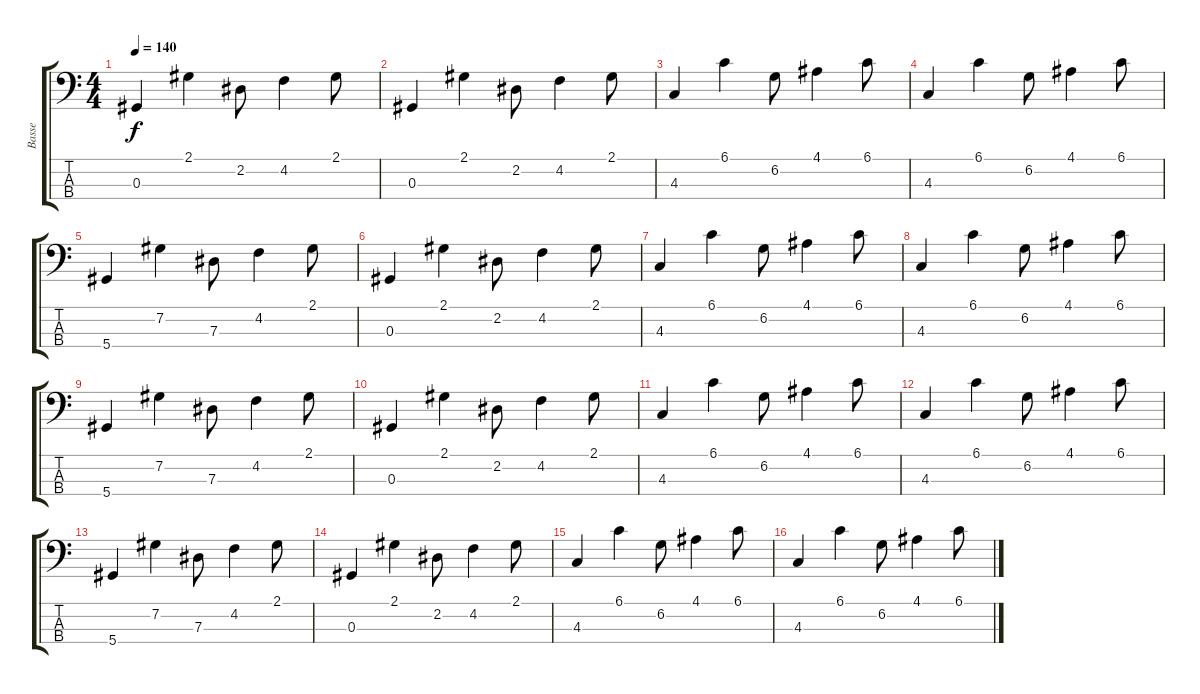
\track ("Basse" "Basse") {instrument electricbassfinger}
\staff {score tabs}
\tuning (Gb2 Db2 Ab1 Eb1) {hide}
\ts (4 4)
\tempo 140
\clef f4
\ks c
0.3.4{dy f} 2.1.4 2.2.8 4.2.4 2.1.8 |
0.3.4 2.1.4 2.2.8 4.2.4 2.1.8 |
4.3.4 6.1.4 6.2.8 4.1.4 6.1.8 |
4.3.4 6.1.4 6.2.8 4.1.4 6.1.8 |
5.4.4 7.2.4 7.3.8 4.2.4 2.1.8 |
0.3.4 2.1.4 2.2.8 4.2.4 2.1.8 |
4.3.4 6.1.4 6.2.8 4.1.4 6.1.8 |
4.3.4 6.1.4 6.2.8 4.1.4 6.1.8 |
5.4.4 7.2.4 7.3.8 4.2.4 2.1.8 |
0.3.4 2.1.4 2.2.8 4.2.4 2.1.8 |
4.3.4 6.1.4 6.2.8 4.1.4 6.1.8 |
4.3.4 6.1.4 6.2.8 4.1.4 6.1.8 |
5.4.4 7.2.4 7.3.8 4.2.4 2.1.8 |
0.3.4 2.1.4 2.2.8 4.2.4 2.1.8 |
4.3.4 6.1.4 6.2.8 4.1.4 6.1.8 |
4.3.4 6.1.4 6.2.8 4.1.4 6.1.8
